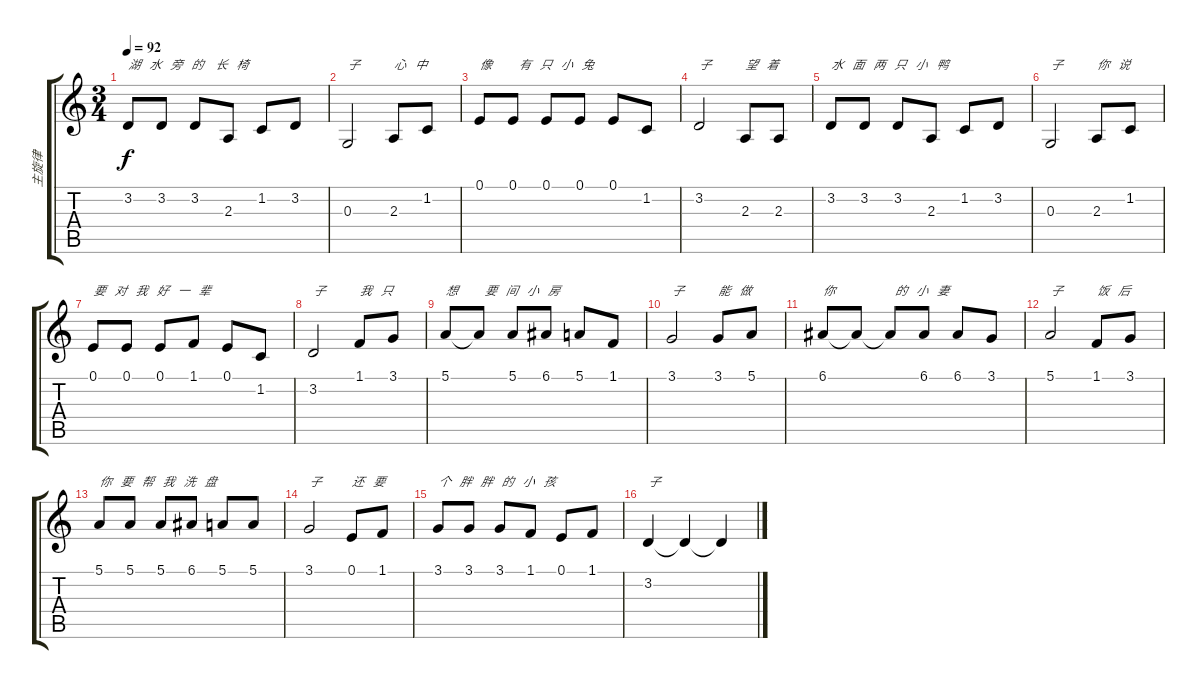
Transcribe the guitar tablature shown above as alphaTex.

\track ("主旋律" "主旋律") {instrument bassoon}
\staff {score tabs}
\tuning (E4 B3 G3 D3 A2 E2) {hide}
\ts (3 4)
\tempo 92
\clef g2
\ks c
3.2.8{txt "湖   水   旁   的    长   椅" dy f} 3.2.8 3.2.8 2.3.8 1.2.8 3.2.8 |
0.3.2{txt "子"} 2.3.8{txt "心   中"} 1.2.8 |
0.1.8{txt "像         有   只   小   兔"} 0.1.8 0.1.8 0.1.8 0.1.8 1.2.8 |
3.2.2{txt "子"} 2.3.8{txt "望   着"} 2.3.8 |
3.2.8{txt "水   面   两   只   小   鸭"} 3.2.8 3.2.8 2.3.8 1.2.8 3.2.8 |
0.3.2{txt "子"} 2.3.8{txt "你   说"} 1.2.8 |
0.1.8{txt "要   对   我   好   一   辈"} 0.1.8 0.1.8 1.1.8 0.1.8 1.2.8 |
3.2.2{txt "子"} 1.1.8{txt "我   只"} 3.1.8 |
5.1.8{txt "想         要   间   小   房"} 5.1{t}.8 5.1.8 6.1.8 5.1.8 1.1.8 |
3.1.2{txt "子"} 3.1.8{txt "能   做"} 5.1.8 |
6.1.8{txt "你                    的   小   妻"} 6.1{t}.8 6.1{t}.8 6.1.8 6.1.8 3.1.8 |
5.1.2{txt "子"} 1.1.8{txt "饭   后"} 3.1.8 |
5.1.8{txt "你   要   帮   我   洗   盘"} 5.1.8 5.1.8 6.1.8 5.1.8 5.1.8 |
3.1.2{txt "子"} 0.1.8{txt "还   要"} 1.1.8 |
3.1.8{txt "个   胖   胖   的   小   孩"} 3.1.8 3.1.8 1.1.8 0.1.8 1.1.8 |
3.2.4{txt "子"} 3.2{t}.4 3.2{t}.4
